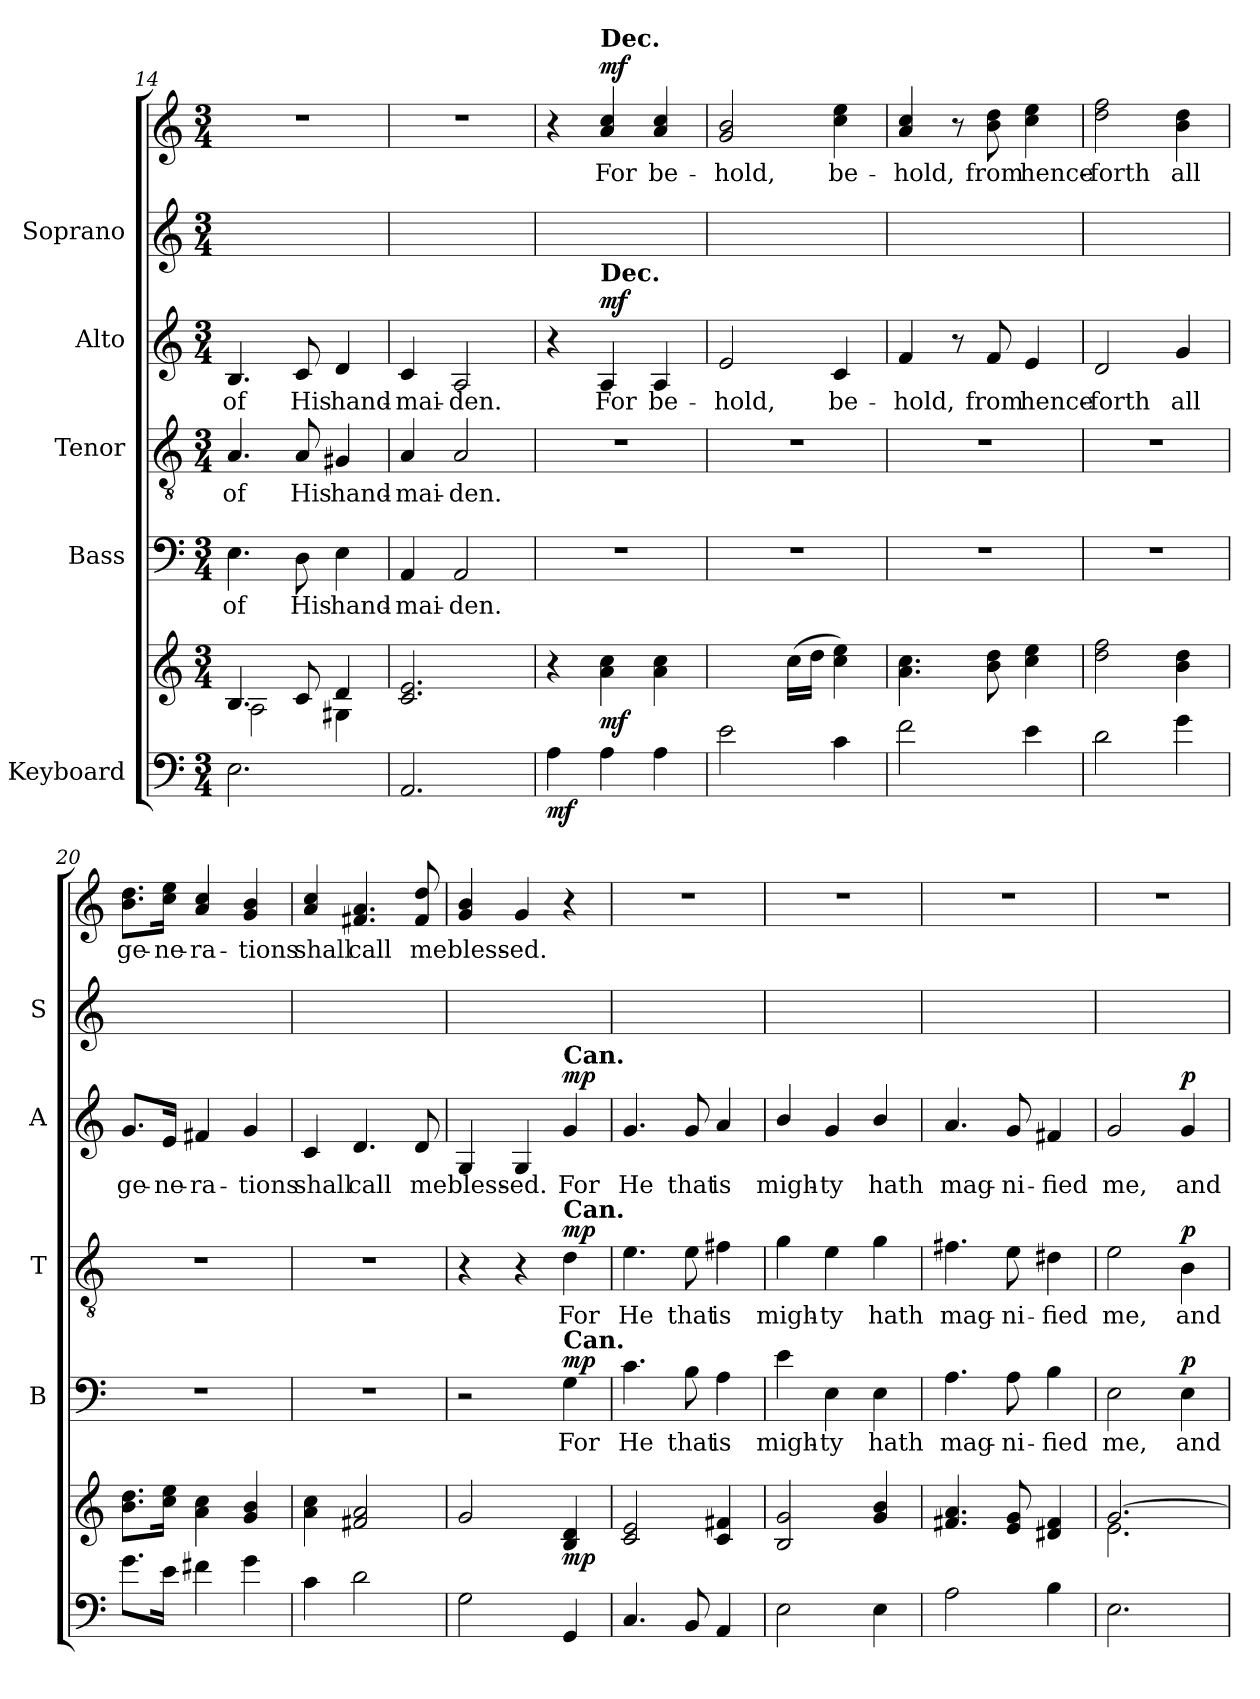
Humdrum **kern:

**kern	**kern	**dynam	**kern	**text	**dynam	**kern	**text	**dynam	**kern	**text	**dynam	**kern	**kern	**text	**dynam
*part5	*part5	*part5	*part4	*part4	*part4	*part3	*part3	*part3	*part2	*part2	*part2	*part1	*part1	*part1	*part1
*staff7	*staff6	*staff6/7	*staff5	*staff5	*staff5	*staff4	*staff4	*staff4	*staff3	*staff3	*staff3	*staff2	*staff1	*staff1	*staff1/2
*I"Keyboard	*	*	*I"Bass	*	*	*I"Tenor	*	*	*I"Alto	*	*	*I"Soprano	*	*	*
*	*	*	*I'B	*	*	*I'T	*	*	*I'A	*	*	*I'S	*	*	*
*clefF4	*clefG2	*	*clefF4	*	*	*clefGv2	*	*	*clefG2	*	*	*clefG2	*clefG2	*	*
*k[]	*k[]	*	*k[]	*	*	*k[]	*	*	*k[]	*	*	*k[]	*k[]	*	*
*M3/4	*M3/4	*	*M3/4	*	*	*M3/4	*	*	*M3/4	*	*	*M3/4	*M3/4	*	*
=14	=14	=14	=14	=14	=14	=14	=14	=14	=14	=14	=14	=14	=14	=14	=14
*	*^	*	*	*	*	*	*	*	*	*	*	*	*	*	*
!	!	!	!	!	!LO:LY:b	!	!	!LO:LY:b	!	!	!LO:LY:b	!	!	!	!	!
2.E\	4.B/	2A\	.	4.E\	of	.	4.A/	of	.	4.B/	of	.	2.ryy	2.r	.	.
!	!	!	!	!	!LO:LY:b	!	!	!LO:LY:b	!	!	!LO:LY:b	!	!	!	!	!
.	8c/	.	.	8D\	His	.	8A/	His	.	8c/	His	.	.	.	.	.
!	!	!	!	!	!LO:LY:b	!	!	!LO:LY:b	!	!	!LO:LY:b	!	!	!	!	!
.	4d/	4G#X\	.	4E\	hand-	.	4G#X/	hand-	.	4d/	hand-	.	.	.	.	.
=15	=15	=15	=15	=15	=15	=15	=15	=15	=15	=15	=15	=15	=15	=15	=15	=15
!	!	!	!	!	!LO:LY:b	!	!	!LO:LY:b	!	!	!LO:LY:b	!	!	!	!	!
2.AA/	2.c/ 2.e/	2.ryy	.	4AA/	-mai-	.	4A/	-mai-	.	4c/	-mai-	.	2.ryy	2.r	.	.
!	!	!	!	!	!LO:LY:b	!	!	!LO:LY:b	!	!	!LO:LY:b	!	!	!	!	!
.	.	.	.	2AA/	-den.	.	2A/	-den.	.	2A/	-den.	.	.	.	.	.
*	*v	*v	*	*	*	*	*	*	*	*	*	*	*	*	*	*
!!LO:PB:g=z
=16	=16	=16	=16	=16	=16	=16	=16	=16	=16	=16	=16	=16	=16	=16	=16
!	!	!LO:DY:b=2	!	!	!	!	!	!	!	!	!	!	!	!	!
4A\	4r	mf	2.r	.	.	2.r	.	.	4r	.	.	2.ryy	4r	.	.
!	!	!	!	!	!	!	!	!	!	!	!	!	!LO:TX:a:B:t=Dec.	!	!
!	!	!	!	!	!	!	!	!	!LO:TX:a:B:t=Dec.	!	!	!	!	!	!
!	!	!LO:DY:b	!	!	!	!	!	!	!	!LO:LY:b	!LO:DY:b	!	!	!LO:LY:b	!LO:DY:b
4A\	4a\ 4cc\	mf	.	.	.	.	.	.	4A/	For	mf	.	4a/ 4cc/	For	mf
!	!	!	!	!	!	!	!	!	!	!LO:LY:b	!	!	!	!LO:LY:b	!
4A\	4a\ 4cc\	.	.	.	.	.	.	.	4A/	be-	.	.	4a/ 4cc/	be-	.
=17	=17	=17	=17	=17	=17	=17	=17	=17	=17	=17	=17	=17	=17	=17	=17
!	!	!	!	!	!	!	!	!	!	!LO:LY:b	!	!	!	!LO:LY:b	!
2e\	4.g/yy 4.b/yy	.	2.r	.	.	2.r	.	.	2e/	-hold,	.	2.ryy	2g/ 2b/	-hold,	.
.	(>16cc\LL	.	.	.	.	.	.	.	.	.	.	.	.	.	.
.	16dd\JJ	.	.	.	.	.	.	.	.	.	.	.	.	.	.
!	!	!	!	!	!	!	!	!	!	!LO:LY:b	!	!	!	!LO:LY:b	!
4c\	4cc\ 4ee\)	.	.	.	.	.	.	.	4c/	be-	.	.	4cc\ 4ee\	be-	.
=18	=18	=18	=18	=18	=18	=18	=18	=18	=18	=18	=18	=18	=18	=18	=18
!	!	!	!	!	!	!	!	!	!	!LO:LY:b	!	!	!	!LO:LY:b	!
2f\	4.a\ 4.cc\	.	2.r	.	.	2.r	.	.	4f/	-hold,	.	2.ryy	4a/ 4cc/	-hold,	.
.	.	.	.	.	.	.	.	.	8r	.	.	.	8r	.	.
!	!	!	!	!	!	!	!	!	!	!LO:LY:b	!	!	!	!LO:LY:b	!
.	8b\ 8dd\	.	.	.	.	.	.	.	8f/	from	.	.	8b\ 8dd\	from	.
!	!	!	!	!	!	!	!	!	!	!LO:LY:b	!	!	!	!LO:LY:b	!
4e\	4cc\ 4ee\	.	.	.	.	.	.	.	4e/	hence-	.	.	4cc\ 4ee\	hence-	.
=19	=19	=19	=19	=19	=19	=19	=19	=19	=19	=19	=19	=19	=19	=19	=19
!	!	!	!	!	!	!	!	!	!	!LO:LY:b	!	!	!	!LO:LY:b	!
2d\	2dd\ 2ff\	.	2.r	.	.	2.r	.	.	2d/	-forth	.	2.ryy	2dd\ 2ff\	-forth	.
!	!	!	!	!	!	!	!	!	!	!LO:LY:b	!	!	!	!LO:LY:b	!
4g\	4b\ 4dd\	.	.	.	.	.	.	.	4g/	all	.	.	4b\ 4dd\	all	.
=20	=20	=20	=20	=20	=20	=20	=20	=20	=20	=20	=20	=20	=20	=20	=20
!	!	!	!	!	!	!	!	!	!	!LO:LY:b	!	!	!	!LO:LY:b	!
8.g\L	8.b\ 8.dd\L	.	2.r	.	.	2.r	.	.	8.g/L	ge-	.	2.ryy	8.b\ 8.dd\L	ge-	.
!	!	!	!	!	!	!	!	!	!	!LO:LY:b	!	!	!	!LO:LY:b	!
16e\Jk	16cc\ 16ee\Jk	.	.	.	.	.	.	.	16e/Jk	-ne-	.	.	16cc\ 16ee\Jk	-ne-	.
!	!	!	!	!	!	!	!	!	!	!LO:LY:b	!	!	!	!LO:LY:b	!
4f#X\	4a\ 4cc\	.	.	.	.	.	.	.	4f#X/	-ra-	.	.	4a/ 4cc/	-ra-	.
!	!	!	!	!	!	!	!	!	!	!LO:LY:b	!	!	!	!LO:LY:b	!
4g\	4g/ 4b/	.	.	.	.	.	.	.	4g/	-tions	.	.	4g/ 4b/	-tions	.
=21	=21	=21	=21	=21	=21	=21	=21	=21	=21	=21	=21	=21	=21	=21	=21
!	!	!	!	!	!	!	!	!	!	!LO:LY:b	!	!	!	!LO:LY:b	!
4c\	4a\ 4cc\	.	2.r	.	.	2.r	.	.	4c/	shall	.	2.ryy	4a/ 4cc/	shall	.
!	!	!	!	!	!	!	!	!	!	!LO:LY:b	!	!	!	!LO:LY:b	!
2d\	2f#X/ 2a/	.	.	.	.	.	.	.	4.d/	call	.	.	4.f#X/ 4.a/	call	.
!	!	!	!	!	!	!	!	!	!	!LO:LY:b	!	!	!	!LO:LY:b	!
.	.	.	.	.	.	.	.	.	8d/	me	.	.	8f#/ 8dd/	me	.
=22	=22	=22	=22	=22	=22	=22	=22	=22	=22	=22	=22	=22	=22	=22	=22
!	!	!	!	!	!	!	!	!	!	!LO:LY:b	!	!	!	!LO:LY:b	!
2G\	2g/	.	2r	.	.	4r	.	.	4G/	bless-	.	2.ryy	4g/ 4b/	bless-	.
!	!	!	!	!	!	!	!	!	!	!LO:LY:b	!	!	!	!LO:LY:b	!
.	.	.	.	.	.	4r	.	.	4G/	-ed.	.	.	4g/	-ed.	.
!	!	!	!	!	!	!	!	!	!LO:TX:a:B:t=Can.	!	!	!	!	!	!
!	!	!	!	!	!	!LO:TX:a:B:t=Can.	!	!	!	!	!	!	!	!	!
!	!	!	!LO:TX:a:B:t=Can.	!	!	!	!	!	!	!	!	!	!	!	!
!	!	!LO:DY:b	!	!LO:LY:b	!LO:DY:b	!	!LO:LY:b	!LO:DY:b	!	!LO:LY:b	!LO:DY:b	!	!	!	!
4GG/	4B/ 4d/	mp	4G\	For	mp	4d\	For	mp	4g/	For	mp	.	4r	.	.
=23	=23	=23	=23	=23	=23	=23	=23	=23	=23	=23	=23	=23	=23	=23	=23
!	!	!	!	!LO:LY:b	!	!	!LO:LY:b	!	!	!LO:LY:b	!	!	!	!	!
4.C/	2c/ 2e/	.	4.c\	He	.	4.e\	He	.	4.g/	He	.	2.ryy	2.r	.	.
!	!	!	!	!LO:LY:b	!	!	!LO:LY:b	!	!	!LO:LY:b	!	!	!	!	!
8BB/	.	.	8B\	that	.	8e\	that	.	8g/	that	.	.	.	.	.
!	!	!	!	!LO:LY:b	!	!	!LO:LY:b	!	!	!LO:LY:b	!	!	!	!	!
4AA/	4c/ 4f#X/	.	4A\	is	.	4f#X\	is	.	4a/	is	.	.	.	.	.
!!LO:PB:g=z
=24	=24	=24	=24	=24	=24	=24	=24	=24	=24	=24	=24	=24	=24	=24	=24
*	*^	*	*	*	*	*	*	*	*	*	*	*	*	*	*
!	!	!	!	!	!LO:LY:b	!	!	!LO:LY:b	!	!	!LO:LY:b	!	!	!	!	!
2E\	2B/ 2g/	2.ryy	.	4e\	migh-	.	4g\	migh-	.	4b/	migh-	.	2.ryy	2.r	.	.
!	!	!	!	!	!LO:LY:b	!	!	!LO:LY:b	!	!	!LO:LY:b	!	!	!	!	!
.	.	.	.	4E\	-ty	.	4e\	-ty	.	4g/	-ty	.	.	.	.	.
!	!	!	!	!	!LO:LY:b	!	!	!LO:LY:b	!	!	!LO:LY:b	!	!	!	!	!
4E\	4g/ 4b/	.	.	4E\	hath	.	4g\	hath	.	4b/	hath	.	.	.	.	.
=25	=25	=25	=25	=25	=25	=25	=25	=25	=25	=25	=25	=25	=25	=25	=25	=25
!	!	!	!	!	!LO:LY:b	!	!	!LO:LY:b	!	!	!LO:LY:b	!	!	!	!	!
2A\	4.f#X/ 4.a/	2.ryy	.	4.A\	mag-	.	4.f#X\	mag-	.	4.a/	mag-	.	2.ryy	2.r	.	.
!	!	!	!	!	!LO:LY:b	!	!	!LO:LY:b	!	!	!LO:LY:b	!	!	!	!	!
.	8e/ 8g/	.	.	8A\	-ni-	.	8e\	-ni-	.	8g/	-ni-	.	.	.	.	.
!	!	!	!	!	!LO:LY:b	!	!	!LO:LY:b	!	!	!LO:LY:b	!	!	!	!	!
4B\	4d#X/ 4f#/	.	.	4B\	-fied	.	4d#X\	-fied	.	4f#X/	-fied	.	.	.	.	.
=26	=26	=26	=26	=26	=26	=26	=26	=26	=26	=26	=26	=26	=26	=26	=26	=26
!	!	!	!	!	!LO:LY:b	!	!	!LO:LY:b	!	!	!LO:LY:b	!	!	!	!	!
2.E\	[2.g/	2.e\	.	2E\	me,	.	2e\	me,	.	2g/	me,	.	2.ryy	2.r	.	.
!	!	!	!	!	!LO:LY:b	!LO:DY:b	!	!LO:LY:b	!LO:DY:b	!	!LO:LY:b	!LO:DY:b	!	!	!	!
.	.	.	.	4E\	and	p	4B\	and	p	4g/	and	p	.	.	.	.
*	*v	*v	*	*	*	*	*	*	*	*	*	*	*	*	*	*
=	=	=	=	=	=	=	=	=	=	=	=	=	=	=	=
*-	*-	*-	*-	*-	*-	*-	*-	*-	*-	*-	*-	*-	*-	*-	*-
